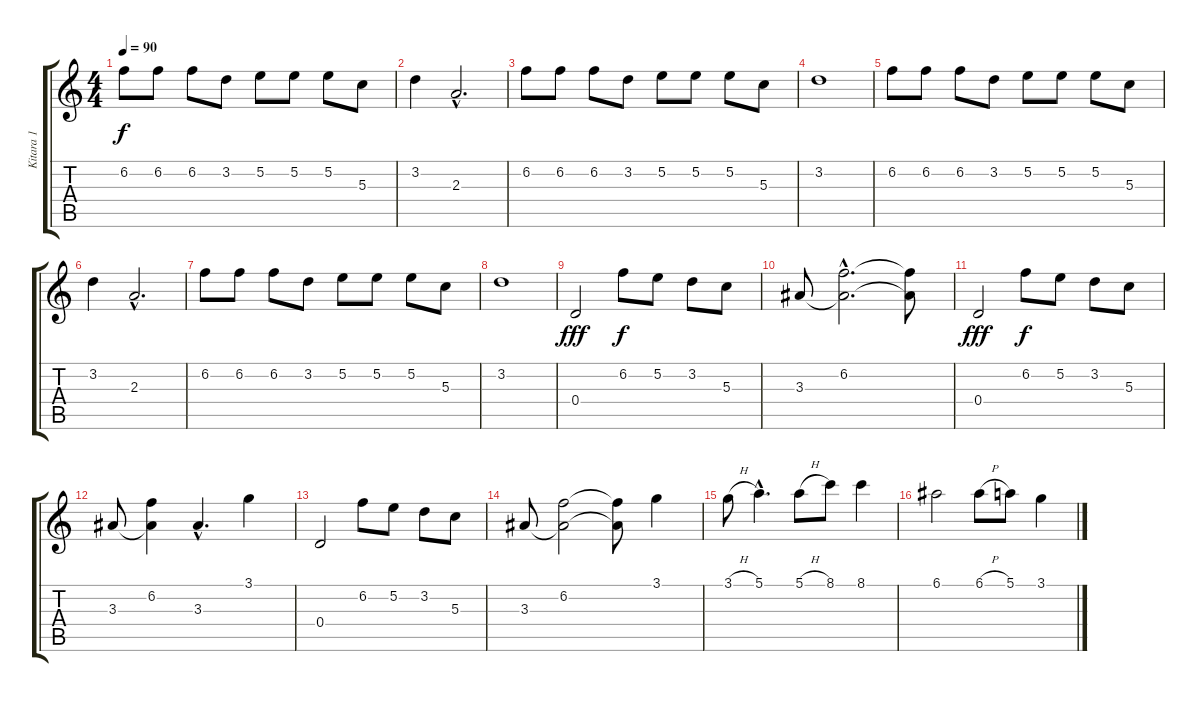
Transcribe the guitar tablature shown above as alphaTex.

\track ("Kitara 1" "Kitara 1") {instrument distortionguitar}
\staff {score tabs}
\tuning (E4 B3 G3 D3 A2 D2) {hide}
\ts (4 4)
\tempo 90
\clef g2
\ks c
6.2.8{dy f instrument distortionguitar} 6.2.8 6.2.8 3.2.8 5.2.8 5.2.8 5.2.8 5.3.8 |
3.2.4 2.3{hac}.2{d} |
6.2.8 6.2.8 6.2.8 3.2.8 5.2.8 5.2.8 5.2.8 5.3.8 |
3.2.1 |
6.2.8 6.2.8 6.2.8 3.2.8 5.2.8 5.2.8 5.2.8 5.3.8 |
3.2.4 2.3{hac}.2{d} |
6.2.8 6.2.8 6.2.8 3.2.8 5.2.8 5.2.8 5.2.8 5.3.8 |
3.2.1 |
0.4.2{dy fff} 6.2.8{dy f} 5.2.8 3.2.8 5.3.8 |
3.3.8 (6.2{hac} 3.3{hac t}).2{d} (6.2{t} 3.3{t}).8 |
0.4.2{dy fff} 6.2.8{dy f} 5.2.8 3.2.8 5.3.8 |
3.3.8 (6.2 3.3{t}).4 3.3{hac}.4{d} 3.1.4 |
0.4.2 6.2.8 5.2.8 3.2.8 5.3.8 |
3.3.8 (6.2 3.3{t}).2 (6.2{t} 3.3{t}).8 3.1.4 |
3.1{h}.8 5.1{hac}.4{d} 5.1{h}.8 8.1.8 8.1.4 |
6.1.2 6.1{h}.8 5.1.8 3.1.4
